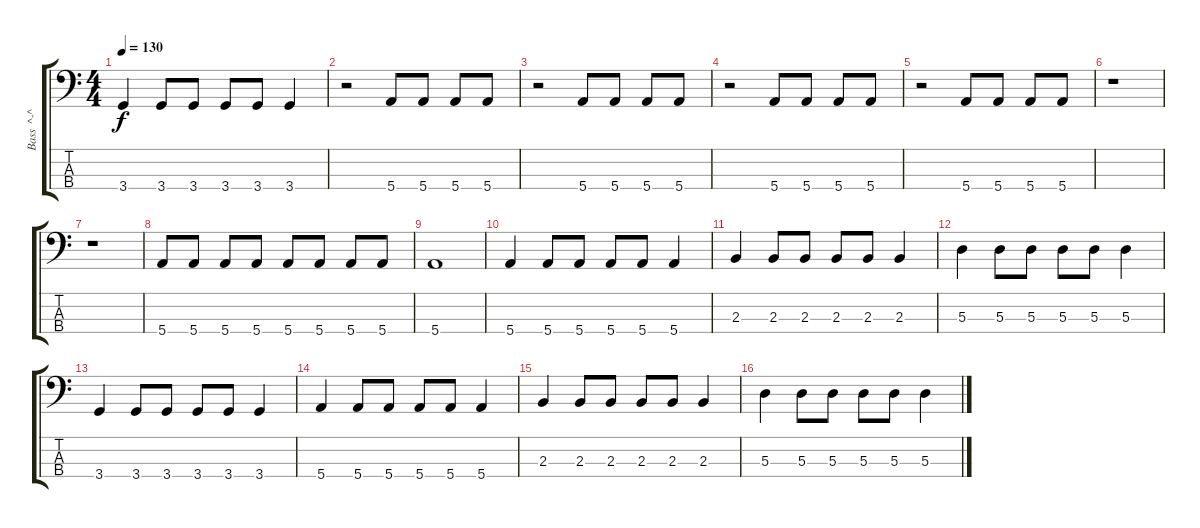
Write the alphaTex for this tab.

\track ("Bass  ^-^" "Bass  ^-^") {instrument electricbassfinger}
\staff {score tabs}
\tuning (G2 D2 A1 E1) {hide}
\ts (4 4)
\tempo 130
\clef f4
\ks c
3.4.4{dy f} 3.4.8 3.4.8 3.4.8 3.4.8 3.4.4 |
r.2 5.4.8 5.4.8 5.4.8 5.4.8 |
r.2 5.4.8 5.4.8 5.4.8 5.4.8 |
r.2 5.4.8 5.4.8 5.4.8 5.4.8 |
r.2 5.4.8 5.4.8 5.4.8 5.4.8 |
r.1 |
r.1 |
5.4.8 5.4.8 5.4.8 5.4.8 5.4.8 5.4.8 5.4.8 5.4.8 |
5.4.1 |
5.4.4 5.4.8 5.4.8 5.4.8 5.4.8 5.4.4 |
2.3.4 2.3.8 2.3.8 2.3.8 2.3.8 2.3.4 |
5.3.4 5.3.8 5.3.8 5.3.8 5.3.8 5.3.4 |
3.4.4 3.4.8 3.4.8 3.4.8 3.4.8 3.4.4 |
5.4.4 5.4.8 5.4.8 5.4.8 5.4.8 5.4.4 |
2.3.4 2.3.8 2.3.8 2.3.8 2.3.8 2.3.4 |
5.3.4 5.3.8 5.3.8 5.3.8 5.3.8 5.3.4
